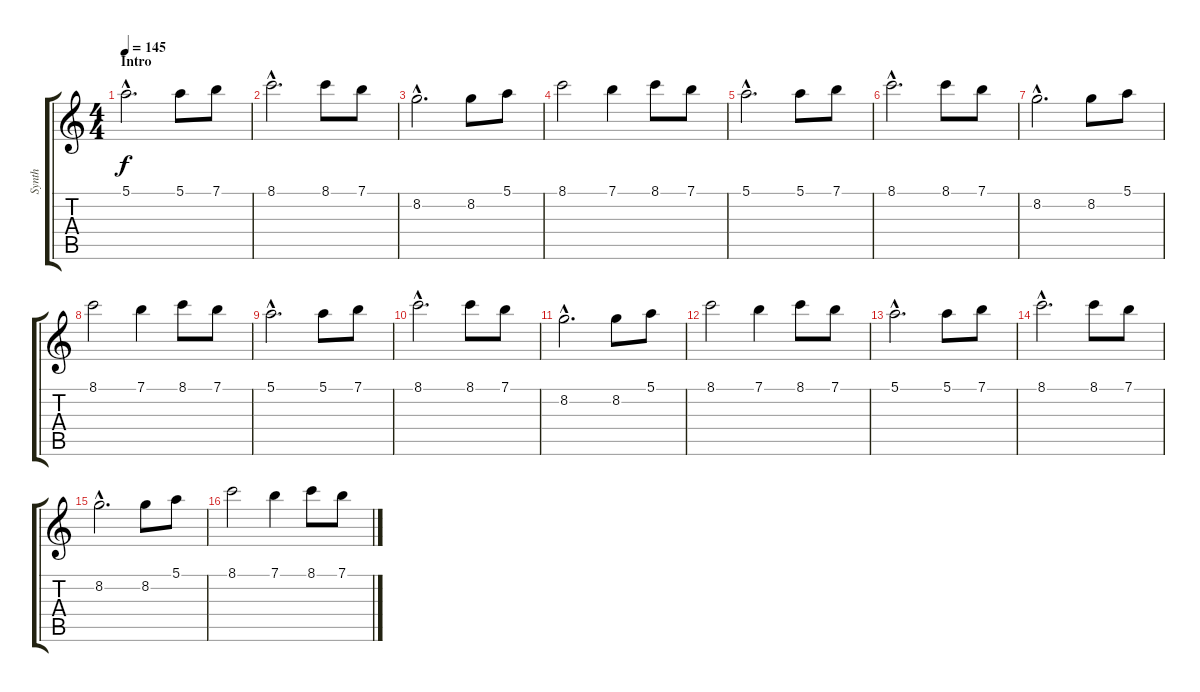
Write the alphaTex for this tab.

\track ("Synth" "Synth") {instrument stringensemble1}
\staff {score tabs}
\tuning (E5 B4 G4 D4 A3 E3) {hide}
\ts (4 4)
\section ("" "Intro")
\tempo 145
\tempo 60
\tempo 145
\clef g2
\ks c
5.1{hac}.2{d dy f instrument stringensemble1} 5.1.8 7.1.8 |
8.1{hac}.2{d} 8.1.8 7.1.8 |
8.2{hac}.2{d} 8.2.8 5.1.8 |
8.1.2 7.1.4 8.1.8 7.1.8 |
5.1{hac}.2{d} 5.1.8 7.1.8 |
8.1{hac}.2{d} 8.1.8 7.1.8 |
8.2{hac}.2{d} 8.2.8 5.1.8 |
8.1.2 7.1.4 8.1.8 7.1.8 |
5.1{hac}.2{d} 5.1.8 7.1.8 |
8.1{hac}.2{d} 8.1.8 7.1.8 |
8.2{hac}.2{d} 8.2.8 5.1.8 |
8.1.2 7.1.4 8.1.8 7.1.8 |
5.1{hac}.2{d} 5.1.8 7.1.8 |
8.1{hac}.2{d} 8.1.8 7.1.8 |
8.2{hac}.2{d} 8.2.8 5.1.8 |
8.1.2 7.1.4 8.1.8 7.1.8
